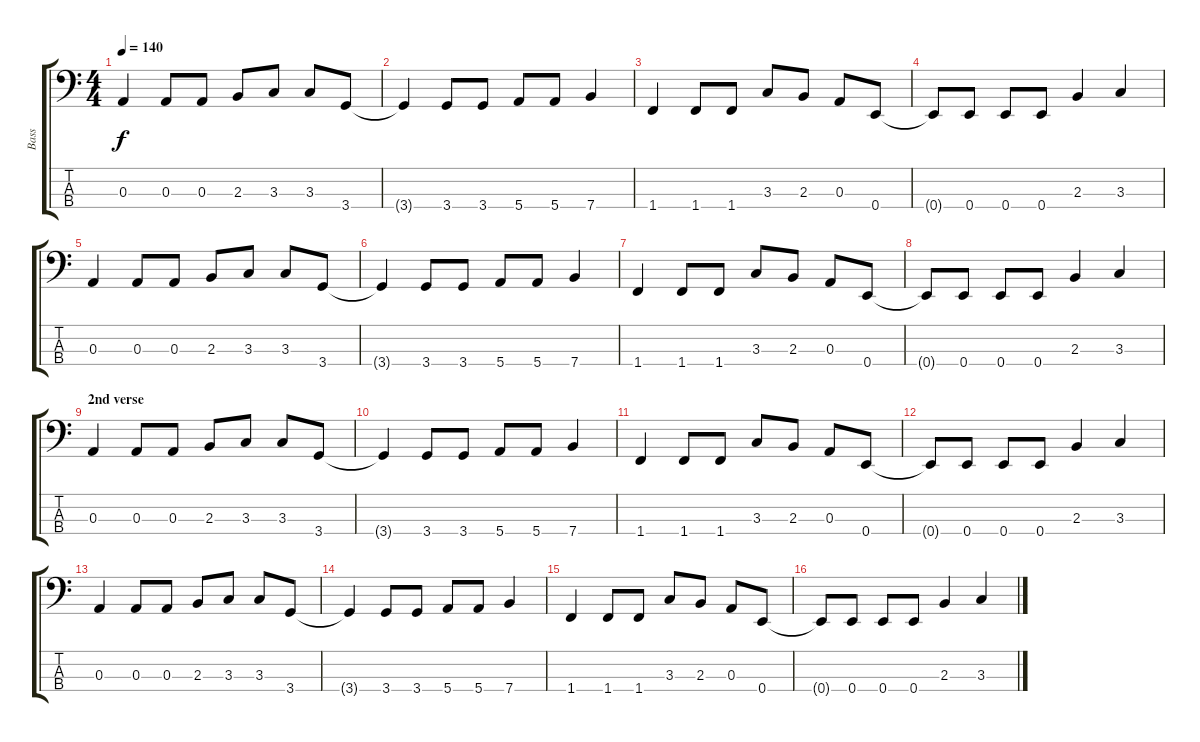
\track ("Bass" "Bass") {instrument electricbasspick}
\staff {score tabs}
\tuning (G2 D2 A1 E1) {hide}
\ts (4 4)
\tempo 140
\clef f4
\ks c
0.3.4{dy f} 0.3.8 0.3.8 2.3.8 3.3.8 3.3.8 3.4.8 |
3.4{t}.4 3.4.8 3.4.8 5.4.8 5.4.8 7.4.4 |
1.4.4 1.4.8 1.4.8 3.3.8 2.3.8 0.3.8 0.4.8 |
0.4{t}.8 0.4.8 0.4.8 0.4.8 2.3.4 3.3.4 |
0.3.4 0.3.8 0.3.8 2.3.8 3.3.8 3.3.8 3.4.8 |
3.4{t}.4 3.4.8 3.4.8 5.4.8 5.4.8 7.4.4 |
1.4.4 1.4.8 1.4.8 3.3.8 2.3.8 0.3.8 0.4.8 |
0.4{t}.8 0.4.8 0.4.8 0.4.8 2.3.4 3.3.4 |
\section ("" "2nd verse")
0.3.4 0.3.8 0.3.8 2.3.8 3.3.8 3.3.8 3.4.8 |
3.4{t}.4 3.4.8 3.4.8 5.4.8 5.4.8 7.4.4 |
1.4.4 1.4.8 1.4.8 3.3.8 2.3.8 0.3.8 0.4.8 |
0.4{t}.8 0.4.8 0.4.8 0.4.8 2.3.4 3.3.4 |
0.3.4 0.3.8 0.3.8 2.3.8 3.3.8 3.3.8 3.4.8 |
3.4{t}.4 3.4.8 3.4.8 5.4.8 5.4.8 7.4.4 |
1.4.4 1.4.8 1.4.8 3.3.8 2.3.8 0.3.8 0.4.8 |
0.4{t}.8 0.4.8 0.4.8 0.4.8 2.3.4 3.3.4
